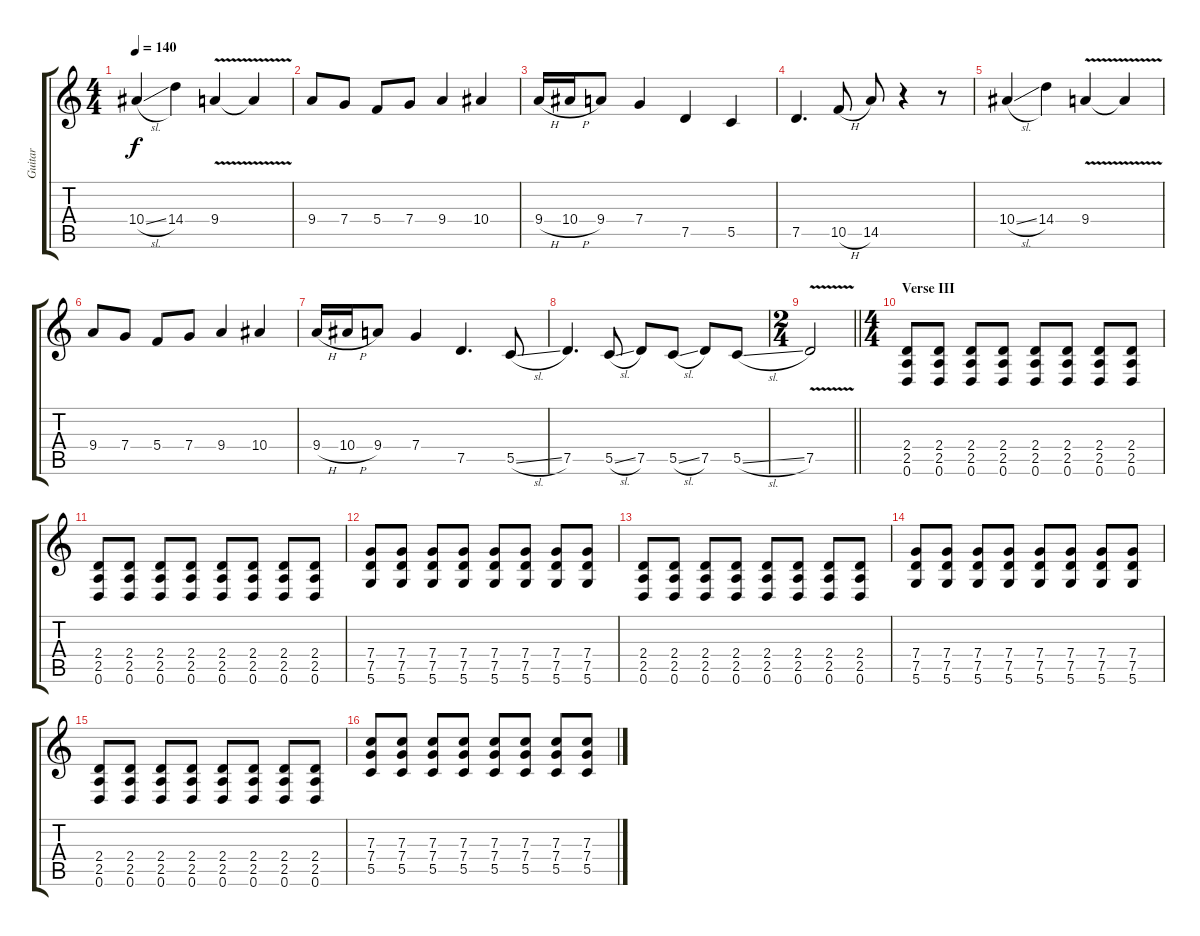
\track ("Guitar" "Guitar") {instrument distortionguitar}
\staff {score tabs}
\tuning (D4 A3 F3 C3 G2 D2) {hide}
\ts (4 4)
\tempo 140
\clef g2
\ks c
10.4{sl}.4{dy f} 14.4.4 9.4{v}.4 9.4{t}.4 |
9.4.8 7.4.8 5.4.8 7.4.8 9.4.4 10.4.4 |
9.4{h}.16 10.4{h}.16 9.4.8 7.4.4 7.5.4 5.5.4 |
7.5.4{d} 10.5{h}.8 14.5.8 r.4 r.8 |
10.4{sl}.4 14.4.4 9.4{v}.4 9.4{t}.4 |
9.4.8 7.4.8 5.4.8 7.4.8 9.4.4 10.4.4 |
9.4{h}.16 10.4{h}.16 9.4.8 7.4.4 7.5.4{d} 5.5{sl}.8 |
7.5.4{d} 5.5{sl}.8 7.5.8 5.5{sl}.8 7.5.8 5.5{sl}.8 |
\ts (2 4)
\barLineRight lightlight
7.5{v}.2{volume 0} |
\ts (4 4)
\section ("" "Verse III")
(2.4 2.5 0.6).8{volume 13} (2.4 2.5 0.6).8{volume 13} (2.4 2.5 0.6).8{volume 13} (2.4 2.5 0.6).8{volume 13} (2.4 2.5 0.6).8{volume 13} (2.4 2.5 0.6).8{volume 13} (2.4 2.5 0.6).8{volume 13} (2.4 2.5 0.6).8{volume 13} |
(2.4 2.5 0.6).8 (2.4 2.5 0.6).8 (2.4 2.5 0.6).8 (2.4 2.5 0.6).8 (2.4 2.5 0.6).8 (2.4 2.5 0.6).8 (2.4 2.5 0.6).8 (2.4 2.5 0.6).8 |
(7.4 7.5 5.6).8 (7.4 7.5 5.6).8 (7.4 7.5 5.6).8 (7.4 7.5 5.6).8 (7.4 7.5 5.6).8 (7.4 7.5 5.6).8 (7.4 7.5 5.6).8 (7.4 7.5 5.6).8 |
(2.4 2.5 0.6).8 (2.4 2.5 0.6).8 (2.4 2.5 0.6).8 (2.4 2.5 0.6).8 (2.4 2.5 0.6).8 (2.4 2.5 0.6).8 (2.4 2.5 0.6).8 (2.4 2.5 0.6).8 |
(7.4 7.5 5.6).8 (7.4 7.5 5.6).8 (7.4 7.5 5.6).8 (7.4 7.5 5.6).8 (7.4 7.5 5.6).8 (7.4 7.5 5.6).8 (7.4 7.5 5.6).8 (7.4 7.5 5.6).8 |
(2.4 2.5 0.6).8 (2.4 2.5 0.6).8 (2.4 2.5 0.6).8 (2.4 2.5 0.6).8 (2.4 2.5 0.6).8 (2.4 2.5 0.6).8 (2.4 2.5 0.6).8 (2.4 2.5 0.6).8 |
(7.3 7.4 5.5).8 (7.3 7.4 5.5).8 (7.3 7.4 5.5).8 (7.3 7.4 5.5).8 (7.3 7.4 5.5).8 (7.3 7.4 5.5).8 (7.3 7.4 5.5).8 (7.3 7.4 5.5).8
